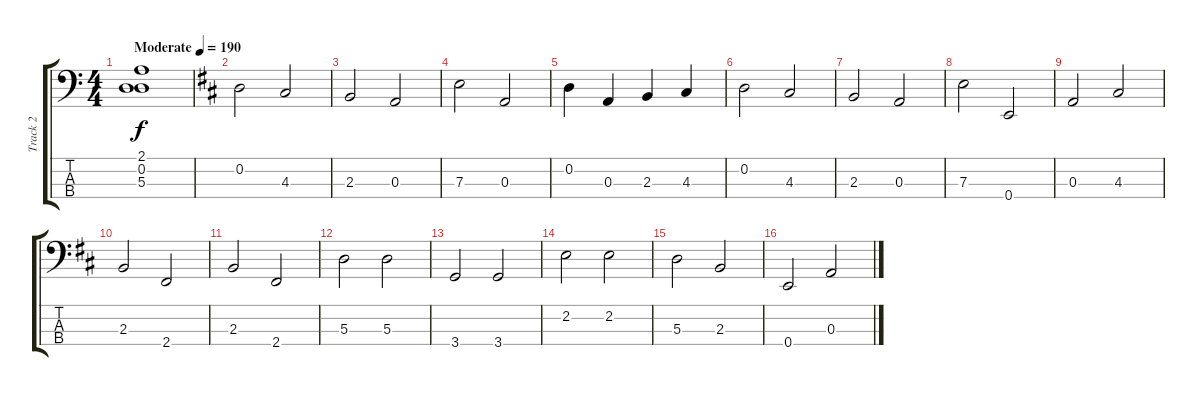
\track ("Track 2" "Track 2") {instrument electricbasspick}
\staff {score tabs}
\tuning (G2 D2 A1 E1) {hide}
\ts (4 4)
\tempo (190 "Moderate")
\clef f4
\ks c
(2.1 0.2 5.3).1{dy f instrument electricbasspick} |
\ks d
0.2.2 4.3.2 |
2.3.2 0.3.2 |
7.3.2 0.3.2 |
0.2.4 0.3.4 2.3.4 4.3.4 |
0.2.2 4.3.2 |
2.3.2 0.3.2 |
7.3.2 0.4.2 |
0.3.2 4.3.2 |
2.3.2 2.4.2 |
2.3.2 2.4.2 |
5.3.2 5.3.2 |
3.4.2 3.4.2 |
2.2.2 2.2.2 |
5.3.2 2.3.2 |
0.4.2 0.3.2
